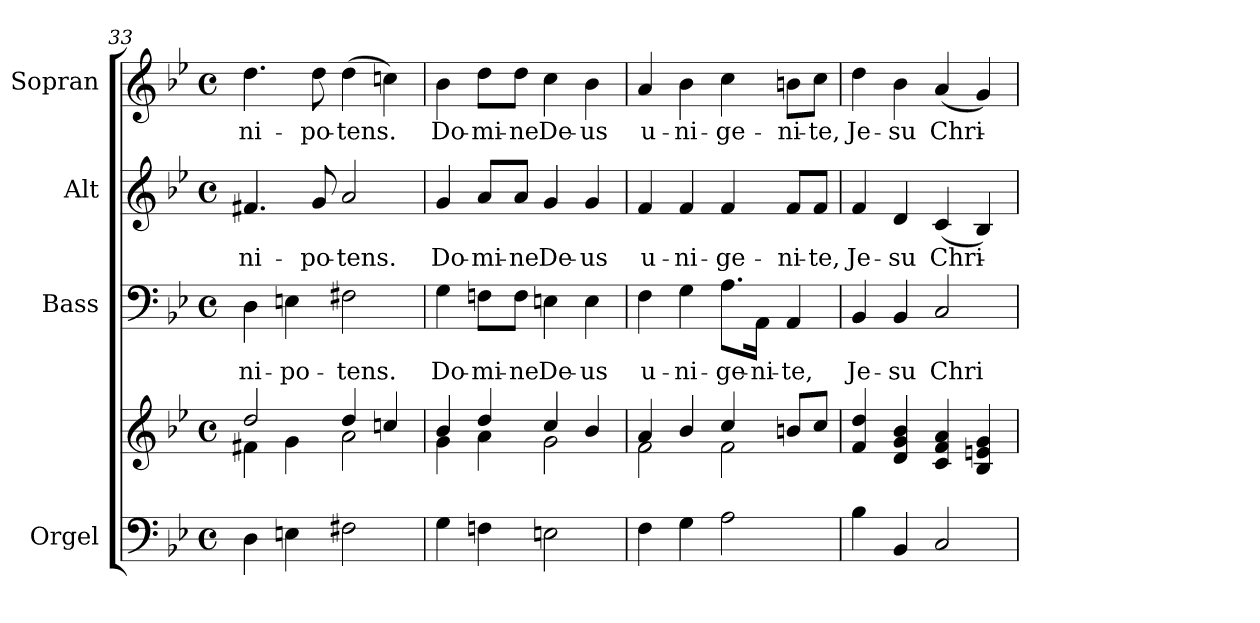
**kern	**kern	**kern	**text	**kern	**text	**kern	**text
*part4	*part4	*part3	*part3	*part2	*part2	*part1	*part1
*staff5	*staff4	*staff3	*staff3	*staff2	*staff2	*staff1	*staff1
*I"Orgel	*	*I"Bass	*	*I"Alt	*	*I"Sopran	*
*I'Org.	*	*I'B.	*	*I'A.	*	*I'S.	*
*clefF4	*clefG2	*clefF4	*	*clefG2	*	*clefG2	*
*k[b-e-]	*k[b-e-]	*k[b-e-]	*	*k[b-e-]	*	*k[b-e-]	*
*B-:	*B-:	*B-:	*	*B-:	*	*B-:	*
*M4/4	*M4/4	*M4/4	*	*M4/4	*	*M4/4	*
*met(c)	*met(c)	*met(c)	*	*met(c)	*	*met(c)	*
=33	=33	=33	=33	=33	=33	=33	=33
*	*^	*	*	*	*	*	*
!	!	!	!	!LO:LY:b	!	!LO:LY:b	!	!LO:LY:b
4D\	2dd/	4f#X\	4D\	-ni-	4.f#X/	-ni-	4.dd\	-ni-
!	!	!	!	!LO:LY:b	!	!	!	!
4En\	.	4g\	4En\	-po-	.	.	.	.
!	!	!	!	!	!	!LO:LY:b	!	!LO:LY:b
.	.	.	.	.	8g/	-po-	8dd\	-po-
!	!	!	!	!LO:LY:b	!	!LO:LY:b	!	!LO:LY:b
2F#X\	4dd/	2a\	2F#X\	-tens.	2a/	-tens.	(>4dd\	-tens.
.	4ccn/	.	.	.	.	.	4ccn\)	.
=34	=34	=34	=34	=34	=34	=34	=34	=34
!	!	!	!	!LO:LY:b	!	!LO:LY:b	!	!LO:LY:b
4G\	4b-/	4g\	4G\	Do-	4g/	Do-	4b-\	Do-
!	!	!	!	!LO:LY:b	!	!LO:LY:b	!	!LO:LY:b
4Fn\	4dd/	4a\	8Fn\L	-mi-	8a/L	-mi-	8dd\L	-mi-
!	!	!	!	!LO:LY:b	!	!LO:LY:b	!	!LO:LY:b
.	.	.	8F\J	-ne	8a/J	-ne	8dd\J	-ne
!	!	!	!	!LO:LY:b	!	!LO:LY:b	!	!LO:LY:b
2En\	4cc/	2g\	4En\	De-	4g/	De-	4cc\	De-
!	!	!	!	!LO:LY:b	!	!LO:LY:b	!	!LO:LY:b
.	4b-/	.	4E\	-us	4g/	-us	4b-\	-us
!!LO:LB:g=z
=35	=35	=35	=35	=35	=35	=35	=35	=35
!	!	!	!	!LO:LY:b	!	!LO:LY:b	!	!LO:LY:b
4F\	4a/	2f\	4F\	u-	4f/	u-	4a/	u-
!	!	!	!	!LO:LY:b	!	!LO:LY:b	!	!LO:LY:b
4G\	4b-/	.	4G\	-ni-	4f/	-ni-	4b-\	-ni-
!	!	!	!	!LO:LY:b	!	!LO:LY:b	!	!LO:LY:b
2A\	4cc/	2f\	8.A\L	-ge-	4f/	-ge-	4cc\	-ge-
!	!	!	!	!LO:LY:b	!	!	!	!
.	.	.	16AA\Jk	-ni-	.	.	.	.
!	!	!	!	!LO:LY:b	!	!LO:LY:b	!	!LO:LY:b
.	8bn/L	.	4AA/	-te,	8f/L	-ni-	8bn\L	-ni-
!	!	!	!	!	!	!LO:LY:b	!	!LO:LY:b
.	8cc/J	.	.	.	8f/J	-te,	8cc\J	-te,
*	*v	*v	*	*	*	*	*	*
=36	=36	=36	=36	=36	=36	=36	=36
!	!	!	!LO:LY:b	!	!LO:LY:b	!	!LO:LY:b
4B-\	4f/ 4dd/	4BB-/	Je-	4f/	Je-	4dd\	Je-
!	!	!	!LO:LY:b	!	!LO:LY:b	!	!LO:LY:b
4BB-/	4d/ 4g/ 4b-/	4BB-/	-su	4d/	-su	4b-\	-su
!	!	!	!LO:LY:b	!	!LO:LY:b	!	!LO:LY:b
2C/	4c/ 4f/ 4a/	2C/	Chri-	(<4c/	Chri-	(<4a/	Chri-
.	4B-/ 4en/ 4g/	.	.	4B-/)	.	4g/)	.
=	=	=	=	=	=	=	=
*-	*-	*-	*-	*-	*-	*-	*-
